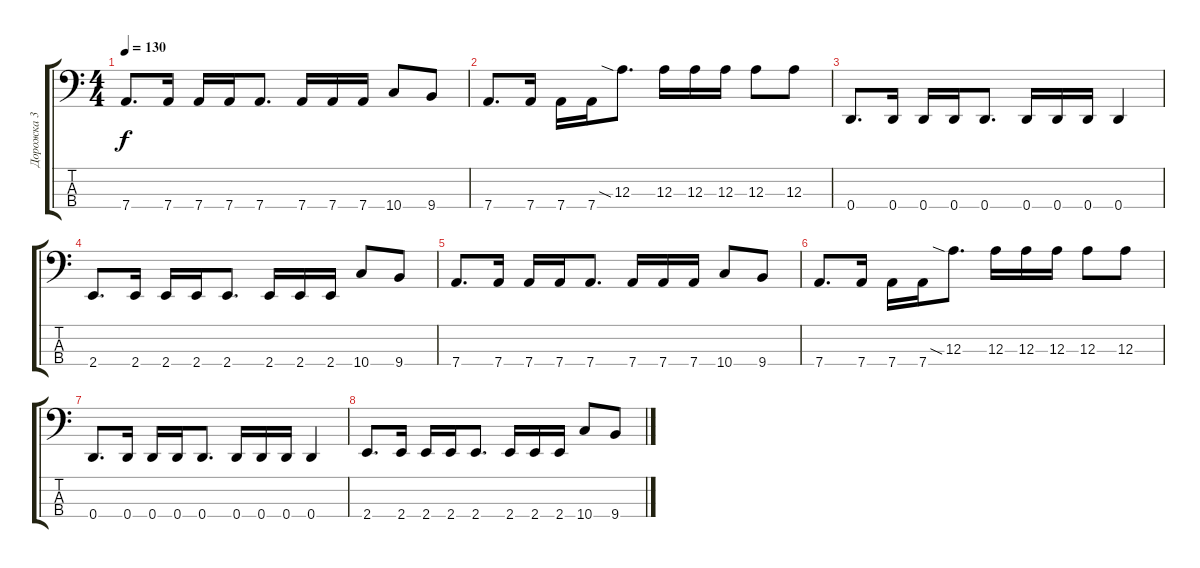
\track ("Дорожка 3" "Дорожка 3") {instrument slapbass1}
\staff {score tabs}
\tuning (G2 D2 A1 D1) {hide}
\ts (4 4)
\tempo 130
\clef f4
\ks c
7.4.8{d dy f} 7.4.16 7.4.16 7.4.16 7.4.8{d} 7.4.16 7.4.16 7.4.16 10.4.8 9.4.8 |
7.4.8{d} 7.4.16 7.4.16 7.4.16 12.3{sia}.8{d} 12.3.16 12.3.16 12.3.16 12.3.8 12.3.8 |
0.4.8{d} 0.4.16 0.4.16 0.4.16 0.4.8{d} 0.4.16 0.4.16 0.4.16 0.4.4 |
2.4.8{d} 2.4.16 2.4.16 2.4.16 2.4.8{d} 2.4.16 2.4.16 2.4.16 10.4.8 9.4.8 |
7.4.8{d} 7.4.16 7.4.16 7.4.16 7.4.8{d} 7.4.16 7.4.16 7.4.16 10.4.8 9.4.8 |
7.4.8{d} 7.4.16 7.4.16 7.4.16 12.3{sia}.8{d} 12.3.16 12.3.16 12.3.16 12.3.8 12.3.8 |
0.4.8{d} 0.4.16 0.4.16 0.4.16 0.4.8{d} 0.4.16 0.4.16 0.4.16 0.4.4 |
2.4.8{d} 2.4.16 2.4.16 2.4.16 2.4.8{d} 2.4.16 2.4.16 2.4.16 10.4.8 9.4.8
